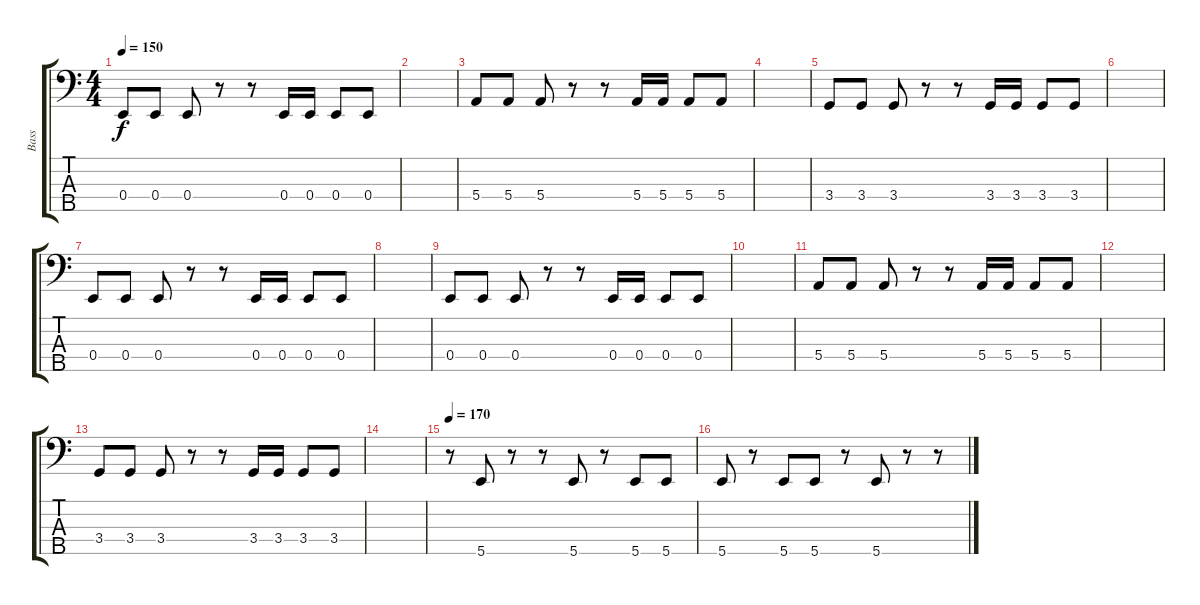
\track ("Bass" "Bass") {instrument electricbassfinger}
\staff {score tabs}
\tuning (G2 D2 A1 E1 B0) {hide}
\ts (4 4)
\tempo 150
\clef f4
\ks c
0.4.8{dy f} 0.4.8 0.4.8 r.8 r.8 0.4.16 0.4.16 0.4.8 0.4.8 |
|
5.4.8 5.4.8 5.4.8 r.8 r.8 5.4.16 5.4.16 5.4.8 5.4.8 |
|
3.4.8 3.4.8 3.4.8 r.8 r.8 3.4.16 3.4.16 3.4.8 3.4.8 |
|
0.4.8 0.4.8 0.4.8 r.8 r.8 0.4.16 0.4.16 0.4.8 0.4.8 |
|
0.4.8 0.4.8 0.4.8 r.8 r.8 0.4.16 0.4.16 0.4.8 0.4.8 |
|
5.4.8 5.4.8 5.4.8 r.8 r.8 5.4.16 5.4.16 5.4.8 5.4.8 |
|
3.4.8 3.4.8 3.4.8 r.8 r.8 3.4.16 3.4.16 3.4.8 3.4.8 |
|
\tempo 170
r.8{balance 16} 5.5.8 r.8 r.8 5.5.8 r.8 5.5.8 5.5.8 |
5.5.8 r.8 5.5.8 5.5.8 r.8 5.5.8 r.8 r.8
